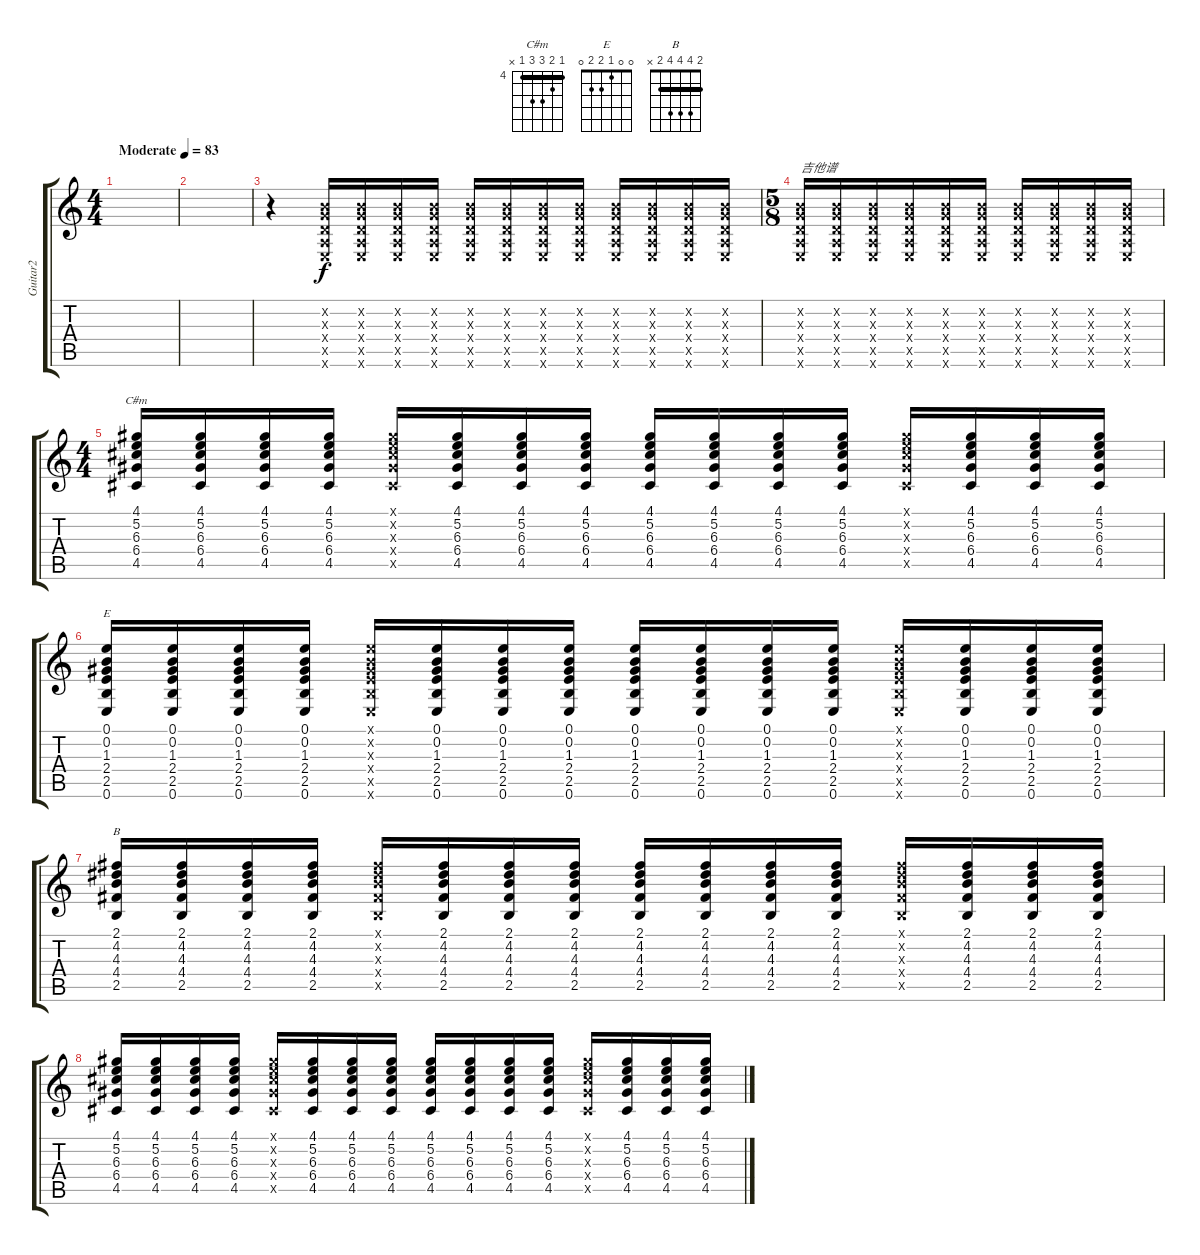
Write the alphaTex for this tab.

\track ("Guitar2" "Guitar2") {instrument acousticguitarsteel}
\staff {score tabs}
\tuning (E4 B3 G3 D3 A2 E2) {hide}
\chord ("C#m" 4 5 6 6 4 x) {firstfret 4 barre 4}
\chord ("E" 0 0 1 2 2 0)
\chord ("B" 2 4 4 4 2 x) {barre 2}
\ts (4 4)
\tempo (83 "Moderate")
\clef g2
\ks c
|
|
r.4 (0.2{x} 0.3{x} 0.4{x} 0.5{x} 0.6{x}).16 (0.2{x} 0.3{x} 0.4{x} 0.5{x} 0.6{x}).16 (0.2{x} 0.3{x} 0.4{x} 0.5{x} 0.6{x}).16 (0.2{x} 0.3{x} 0.4{x} 0.5{x} 0.6{x}).16 (0.2{x} 0.3{x} 0.4{x} 0.5{x} 0.6{x}).16 (0.2{x} 0.3{x} 0.4{x} 0.5{x} 0.6{x}).16 (0.2{x} 0.3{x} 0.4{x} 0.5{x} 0.6{x}).16 (0.2{x} 0.3{x} 0.4{x} 0.5{x} 0.6{x}).16 (0.2{x} 0.3{x} 0.4{x} 0.5{x} 0.6{x}).16 (0.2{x} 0.3{x} 0.4{x} 0.5{x} 0.6{x}).16 (0.2{x} 0.3{x} 0.4{x} 0.5{x} 0.6{x}).16 (0.2{x} 0.3{x} 0.4{x} 0.5{x} 0.6{x}).16 |
\ts (5 8)
(0.2{x} 0.3{x} 0.4{x} 0.5{x} 0.6{x}).16{txt "吉他谱"} (0.2{x} 0.3{x} 0.4{x} 0.5{x} 0.6{x}).16 (0.2{x} 0.3{x} 0.4{x} 0.5{x} 0.6{x}).16 (0.2{x} 0.3{x} 0.4{x} 0.5{x} 0.6{x}).16 (0.2{x} 0.3{x} 0.4{x} 0.5{x} 0.6{x}).16 (0.2{x} 0.3{x} 0.4{x} 0.5{x} 0.6{x}).16 (0.2{x} 0.3{x} 0.4{x} 0.5{x} 0.6{x}).16 (0.2{x} 0.3{x} 0.4{x} 0.5{x} 0.6{x}).16 (0.2{x} 0.3{x} 0.4{x} 0.5{x} 0.6{x}).16 (0.2{x} 0.3{x} 0.4{x} 0.5{x} 0.6{x}).16 |
\ts (4 4)
(4.1 5.2 6.3 6.4 4.5).16{ch "C#m"} (4.1 5.2 6.3 6.4 4.5).16 (4.1 5.2 6.3 6.4 4.5).16 (4.1 5.2 6.3 6.4 4.5).16 (4.1{x} 5.2{x} 6.3{x} 6.4{x} 4.5{x}).16 (4.1 5.2 6.3 6.4 4.5).16 (4.1 5.2 6.3 6.4 4.5).16 (4.1 5.2 6.3 6.4 4.5).16 (4.1 5.2 6.3 6.4 4.5).16 (4.1 5.2 6.3 6.4 4.5).16 (4.1 5.2 6.3 6.4 4.5).16 (4.1 5.2 6.3 6.4 4.5).16 (4.1{x} 5.2{x} 6.3{x} 6.4{x} 4.5{x}).16 (4.1 5.2 6.3 6.4 4.5).16 (4.1 5.2 6.3 6.4 4.5).16 (4.1 5.2 6.3 6.4 4.5).16 |
(0.1 0.2 1.3 2.4 2.5 0.6).16{ch "E"} (0.1 0.2 1.3 2.4 2.5 0.6).16 (0.1 0.2 1.3 2.4 2.5 0.6).16 (0.1 0.2 1.3 2.4 2.5 0.6).16 (0.1{x} 0.2{x} 1.3{x} 2.4{x} 2.5{x} 0.6{x}).16 (0.1 0.2 1.3 2.4 2.5 0.6).16 (0.1 0.2 1.3 2.4 2.5 0.6).16 (0.1 0.2 1.3 2.4 2.5 0.6).16 (0.1 0.2 1.3 2.4 2.5 0.6).16 (0.1 0.2 1.3 2.4 2.5 0.6).16 (0.1 0.2 1.3 2.4 2.5 0.6).16 (0.1 0.2 1.3 2.4 2.5 0.6).16 (0.1{x} 0.2{x} 1.3{x} 2.4{x} 2.5{x} 0.6{x}).16 (0.1 0.2 1.3 2.4 2.5 0.6).16 (0.1 0.2 1.3 2.4 2.5 0.6).16 (0.1 0.2 1.3 2.4 2.5 0.6).16 |
(2.1 4.2 4.3 4.4 2.5).16{ch "B"} (2.1 4.2 4.3 4.4 2.5).16 (2.1 4.2 4.3 4.4 2.5).16 (2.1 4.2 4.3 4.4 2.5).16 (2.1{x} 4.2{x} 4.3{x} 4.4{x} 2.5{x}).16 (2.1 4.2 4.3 4.4 2.5).16 (2.1 4.2 4.3 4.4 2.5).16 (2.1 4.2 4.3 4.4 2.5).16 (2.1 4.2 4.3 4.4 2.5).16 (2.1 4.2 4.3 4.4 2.5).16 (2.1 4.2 4.3 4.4 2.5).16 (2.1 4.2 4.3 4.4 2.5).16 (2.1{x} 4.2{x} 4.3{x} 4.4{x} 2.5{x}).16 (2.1 4.2 4.3 4.4 2.5).16 (2.1 4.2 4.3 4.4 2.5).16 (2.1 4.2 4.3 4.4 2.5).16 |
(4.1 5.2 6.3 6.4 4.5).16 (4.1 5.2 6.3 6.4 4.5).16 (4.1 5.2 6.3 6.4 4.5).16 (4.1 5.2 6.3 6.4 4.5).16 (4.1{x} 5.2{x} 6.3{x} 6.4{x} 4.5{x}).16 (4.1 5.2 6.3 6.4 4.5).16 (4.1 5.2 6.3 6.4 4.5).16 (4.1 5.2 6.3 6.4 4.5).16 (4.1 5.2 6.3 6.4 4.5).16 (4.1 5.2 6.3 6.4 4.5).16 (4.1 5.2 6.3 6.4 4.5).16 (4.1 5.2 6.3 6.4 4.5).16 (4.1{x} 5.2{x} 6.3{x} 6.4{x} 4.5{x}).16 (4.1 5.2 6.3 6.4 4.5).16 (4.1 5.2 6.3 6.4 4.5).16 (4.1 5.2 6.3 6.4 4.5).16
